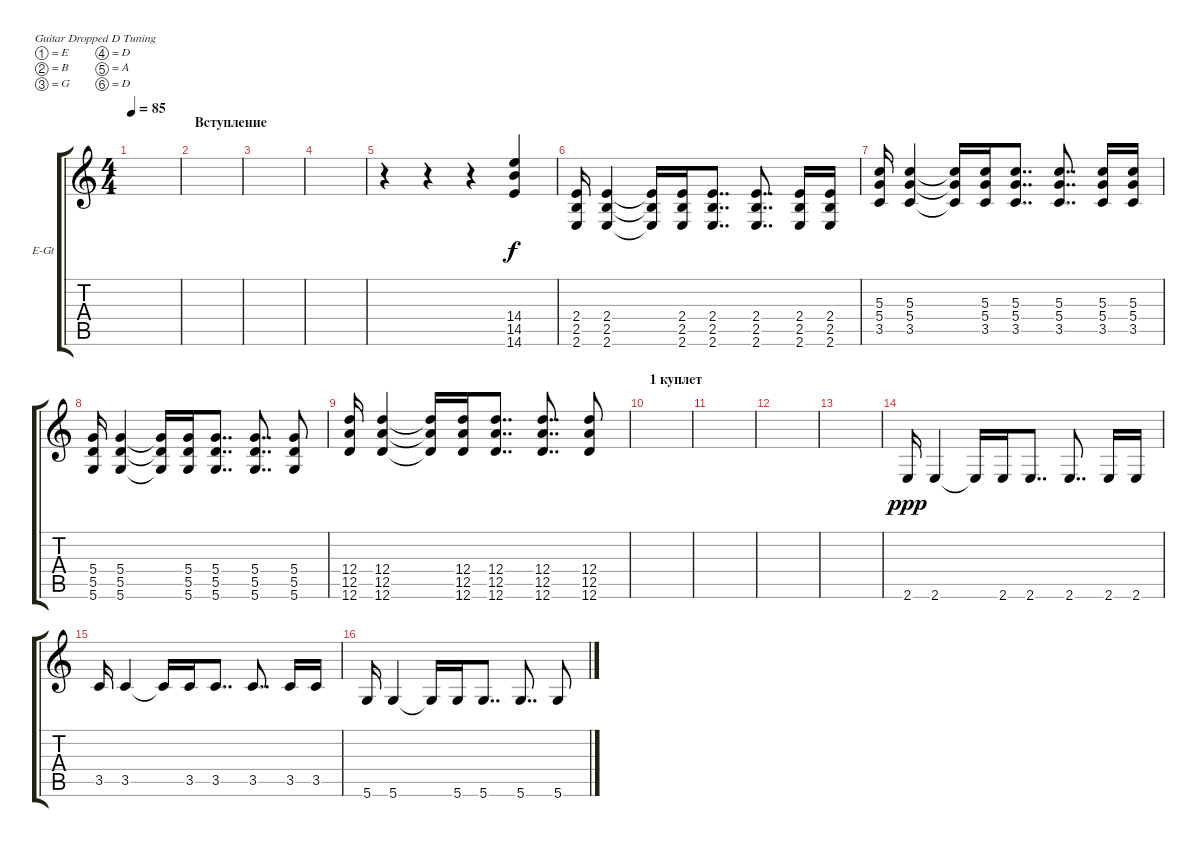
\defaultSystemsLayout 4
\bracketExtendMode groupsimilarinstruments
\firstSystemTrackNameOrientation horizontal
\otherSystemsTrackNameOrientation horizontal
\track ("Electric Guitar" "E-Gt") {instrument distortionguitar}
\staff {score tabs}
\tuning (E4 B3 G3 D3 A2 D2)
\ts (4 4)
\tempo 85
\clef g2
\scale
0.485477
\ks c
|
\section ("" "Вступление")
\scale
0.257261 |
\scale
0.257261 |
\scale
0.333333 |
\scale
0.333333 r.4 r.4 r.4 (14.6 14.4 14.5).4 |
\scale
0.333333 (2.6 2.5 2.4).16 (2.6 2.5 2.4).4 (2.6{t} 2.5{t} 2.4{t}).16 (2.6 2.5 2.4).16 (2.6 2.5 2.4).8{dd} (2.6 2.5 2.4).8{dd} (2.6 2.5 2.4).16 (2.6 2.5 2.4).16 |
(3.5 5.4 5.3).16 (3.5 5.4 5.3).4 (3.5{t} 5.4{t} 5.3{t}).16 (3.5 5.4 5.3).16 (3.5 5.4 5.3).8{dd} (3.5 5.4 5.3).8{dd} (3.5 5.4 5.3).16 (3.5 5.4 5.3).16 |
(5.6 5.5 5.4).16 (5.6 5.5 5.4).4 (5.6{t} 5.5{t} 5.4{t}).16 (5.6 5.5 5.4).16 (5.6 5.5 5.4).8{dd} (5.6 5.5 5.4).8{dd} (5.6 5.5 5.4).8 |
(12.6 12.5 12.4).16 (12.6 12.5 12.4).4 (12.6{t} 12.5{t} 12.4{t}).16 (12.6 12.5 12.4).16 (12.6 12.5 12.4).8{dd} (12.6 12.5 12.4).8{dd} (12.6 12.5 12.4).8 |
\section ("" "1 куплет")
|
|
|
|
2.6.16{dy ppp} 2.6.4 2.6{t}.16 2.6.16 2.6.8{dd} 2.6.8{dd} 2.6.16 2.6.16 |
3.5.16 3.5.4 3.5{t}.16 3.5.16 3.5.8{dd} 3.5.8{dd} 3.5.16 3.5.16 |
5.6.16 5.6.4 5.6{t}.16 5.6.16 5.6.8{dd} 5.6.8{dd} 5.6.8
